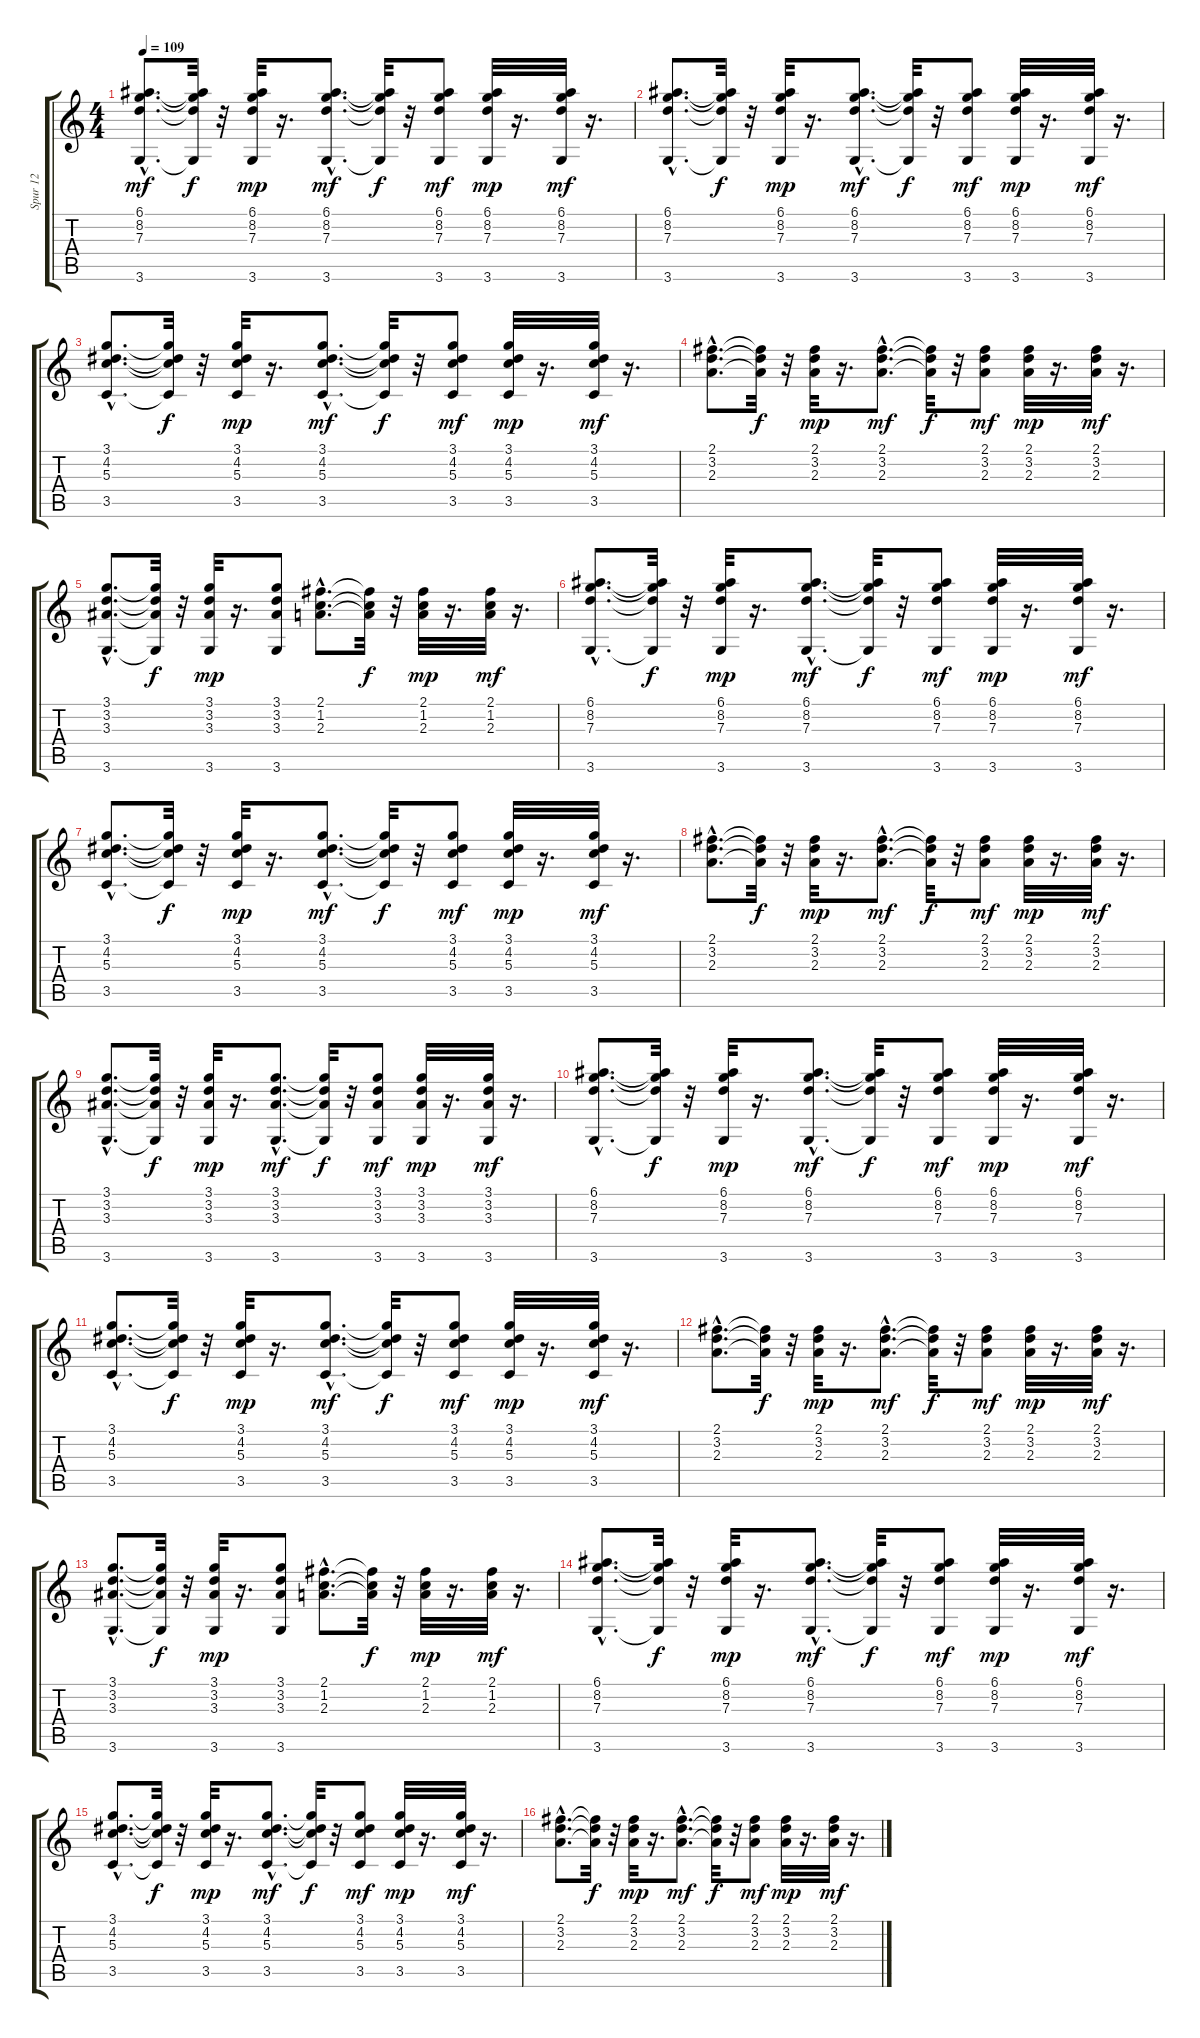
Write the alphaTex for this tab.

\track ("Spur 12" "Spur 12") {instrument acousticguitarnylon}
\staff {score tabs}
\tuning (E4 B3 G3 D3 A2 E2) {hide}
\ts (4 4)
\tempo 109
\clef g2
\ks c
(6.1{hac} 8.2{hac} 7.3{hac} 3.6{hac}).8{d dy mf} (6.1{t} 8.2{t} 7.3{t} 3.6{t}).32{dy f} r.32 (6.1 8.2 7.3 3.6).32{dy mp} r.16{d} (6.1{hac} 8.2{hac} 7.3{hac} 3.6{hac}).8{d dy mf} (6.1{t} 8.2{t} 7.3{t} 3.6{t}).32{dy f} r.32 (6.1 8.2 7.3 3.6).8{dy mf} (6.1 8.2 7.3 3.6).32{dy mp} r.16{d} (6.1 8.2 7.3 3.6).32{dy mf} r.16{d} |
(6.1{hac} 8.2{hac} 7.3{hac} 3.6{hac}).8{d} (6.1{t} 8.2{t} 7.3{t} 3.6{t}).32{dy f} r.32 (6.1 8.2 7.3 3.6).32{dy mp} r.16{d} (6.1{hac} 8.2{hac} 7.3{hac} 3.6{hac}).8{d dy mf} (6.1{t} 8.2{t} 7.3{t} 3.6{t}).32{dy f} r.32 (6.1 8.2 7.3 3.6).8{dy mf} (6.1 8.2 7.3 3.6).32{dy mp} r.16{d} (6.1 8.2 7.3 3.6).32{dy mf} r.16{d} |
(3.1{hac} 4.2{hac} 5.3{hac} 3.5{hac}).8{d} (3.1{t} 4.2{t} 5.3{t} 3.5{t}).32{dy f} r.32 (3.1 4.2 5.3 3.5).32{dy mp} r.16{d} (3.1{hac} 4.2{hac} 5.3{hac} 3.5{hac}).8{d dy mf} (3.1{t} 4.2{t} 5.3{t} 3.5{t}).32{dy f} r.32 (3.1 4.2 5.3 3.5).8{dy mf} (3.1 4.2 5.3 3.5).32{dy mp} r.16{d} (3.1 4.2 5.3 3.5).32{dy mf} r.16{d} |
(2.1{hac} 3.2{hac} 2.3{hac}).8{d} (2.1{t} 3.2{t} 2.3{t}).32{dy f} r.32 (2.1 3.2 2.3).32{dy mp} r.16{d} (2.1{hac} 3.2{hac} 2.3{hac}).8{d dy mf} (2.1{t} 3.2{t} 2.3{t}).32{dy f} r.32 (2.1 3.2 2.3).8{dy mf} (2.1 3.2 2.3).32{dy mp} r.16{d} (2.1 3.2 2.3).32{dy mf} r.16{d} |
(3.1{hac} 3.2{hac} 3.3{hac} 3.6{hac}).8{d} (3.1{t} 3.2{t} 3.3{t} 3.6{t}).32{dy f} r.32 (3.1 3.2 3.3 3.6).32{dy mp} r.16{d} (3.1 3.2 3.3 3.6).8 (2.1{hac} 1.2{hac} 2.3{hac}).8{d} (2.1{t} 1.2{t} 2.3{t}).32{dy f} r.32 (2.1 1.2 2.3).32{dy mp} r.16{d} (2.1 1.2 2.3).32{dy mf} r.16{d} |
(6.1{hac} 8.2{hac} 7.3{hac} 3.6{hac}).8{d} (6.1{t} 8.2{t} 7.3{t} 3.6{t}).32{dy f} r.32 (6.1 8.2 7.3 3.6).32{dy mp} r.16{d} (6.1{hac} 8.2{hac} 7.3{hac} 3.6{hac}).8{d dy mf} (6.1{t} 8.2{t} 7.3{t} 3.6{t}).32{dy f} r.32 (6.1 8.2 7.3 3.6).8{dy mf} (6.1 8.2 7.3 3.6).32{dy mp} r.16{d} (6.1 8.2 7.3 3.6).32{dy mf} r.16{d} |
(3.1{hac} 4.2{hac} 5.3{hac} 3.5{hac}).8{d} (3.1{t} 4.2{t} 5.3{t} 3.5{t}).32{dy f} r.32 (3.1 4.2 5.3 3.5).32{dy mp} r.16{d} (3.1{hac} 4.2{hac} 5.3{hac} 3.5{hac}).8{d dy mf} (3.1{t} 4.2{t} 5.3{t} 3.5{t}).32{dy f} r.32 (3.1 4.2 5.3 3.5).8{dy mf} (3.1 4.2 5.3 3.5).32{dy mp} r.16{d} (3.1 4.2 5.3 3.5).32{dy mf} r.16{d} |
(2.1{hac} 3.2{hac} 2.3{hac}).8{d} (2.1{t} 3.2{t} 2.3{t}).32{dy f} r.32 (2.1 3.2 2.3).32{dy mp} r.16{d} (2.1{hac} 3.2{hac} 2.3{hac}).8{d dy mf} (2.1{t} 3.2{t} 2.3{t}).32{dy f} r.32 (2.1 3.2 2.3).8{dy mf} (2.1 3.2 2.3).32{dy mp} r.16{d} (2.1 3.2 2.3).32{dy mf} r.16{d} |
(3.1{hac} 3.2{hac} 3.3{hac} 3.6{hac}).8{d} (3.1{t} 3.2{t} 3.3{t} 3.6{t}).32{dy f} r.32 (3.1 3.2 3.3 3.6).32{dy mp} r.16{d} (3.1{hac} 3.2{hac} 3.3{hac} 3.6{hac}).8{d dy mf} (3.1{t} 3.2{t} 3.3{t} 3.6{t}).32{dy f} r.32 (3.1 3.2 3.3 3.6).8{dy mf} (3.1 3.2 3.3 3.6).32{dy mp} r.16{d} (3.1 3.2 3.3 3.6).32{dy mf} r.16{d} |
(6.1{hac} 8.2{hac} 7.3{hac} 3.6{hac}).8{d} (6.1{t} 8.2{t} 7.3{t} 3.6{t}).32{dy f} r.32 (6.1 8.2 7.3 3.6).32{dy mp} r.16{d} (6.1{hac} 8.2{hac} 7.3{hac} 3.6{hac}).8{d dy mf} (6.1{t} 8.2{t} 7.3{t} 3.6{t}).32{dy f} r.32 (6.1 8.2 7.3 3.6).8{dy mf} (6.1 8.2 7.3 3.6).32{dy mp} r.16{d} (6.1 8.2 7.3 3.6).32{dy mf} r.16{d} |
(3.1{hac} 4.2{hac} 5.3{hac} 3.5{hac}).8{d} (3.1{t} 4.2{t} 5.3{t} 3.5{t}).32{dy f} r.32 (3.1 4.2 5.3 3.5).32{dy mp} r.16{d} (3.1{hac} 4.2{hac} 5.3{hac} 3.5{hac}).8{d dy mf} (3.1{t} 4.2{t} 5.3{t} 3.5{t}).32{dy f} r.32 (3.1 4.2 5.3 3.5).8{dy mf} (3.1 4.2 5.3 3.5).32{dy mp} r.16{d} (3.1 4.2 5.3 3.5).32{dy mf} r.16{d} |
(2.1{hac} 3.2{hac} 2.3{hac}).8{d} (2.1{t} 3.2{t} 2.3{t}).32{dy f} r.32 (2.1 3.2 2.3).32{dy mp} r.16{d} (2.1{hac} 3.2{hac} 2.3{hac}).8{d dy mf} (2.1{t} 3.2{t} 2.3{t}).32{dy f} r.32 (2.1 3.2 2.3).8{dy mf} (2.1 3.2 2.3).32{dy mp} r.16{d} (2.1 3.2 2.3).32{dy mf} r.16{d} |
(3.1{hac} 3.2{hac} 3.3{hac} 3.6{hac}).8{d} (3.1{t} 3.2{t} 3.3{t} 3.6{t}).32{dy f} r.32 (3.1 3.2 3.3 3.6).32{dy mp} r.16{d} (3.1 3.2 3.3 3.6).8 (2.1{hac} 1.2{hac} 2.3{hac}).8{d} (2.1{t} 1.2{t} 2.3{t}).32{dy f} r.32 (2.1 1.2 2.3).32{dy mp} r.16{d} (2.1 1.2 2.3).32{dy mf} r.16{d} |
(6.1{hac} 8.2{hac} 7.3{hac} 3.6{hac}).8{d} (6.1{t} 8.2{t} 7.3{t} 3.6{t}).32{dy f} r.32 (6.1 8.2 7.3 3.6).32{dy mp} r.16{d} (6.1{hac} 8.2{hac} 7.3{hac} 3.6{hac}).8{d dy mf} (6.1{t} 8.2{t} 7.3{t} 3.6{t}).32{dy f} r.32 (6.1 8.2 7.3 3.6).8{dy mf} (6.1 8.2 7.3 3.6).32{dy mp} r.16{d} (6.1 8.2 7.3 3.6).32{dy mf} r.16{d} |
(3.1{hac} 4.2{hac} 5.3{hac} 3.5{hac}).8{d} (3.1{t} 4.2{t} 5.3{t} 3.5{t}).32{dy f} r.32 (3.1 4.2 5.3 3.5).32{dy mp} r.16{d} (3.1{hac} 4.2{hac} 5.3{hac} 3.5{hac}).8{d dy mf} (3.1{t} 4.2{t} 5.3{t} 3.5{t}).32{dy f} r.32 (3.1 4.2 5.3 3.5).8{dy mf} (3.1 4.2 5.3 3.5).32{dy mp} r.16{d} (3.1 4.2 5.3 3.5).32{dy mf} r.16{d} |
(2.1{hac} 3.2{hac} 2.3{hac}).8{d} (2.1{t} 3.2{t} 2.3{t}).32{dy f} r.32 (2.1 3.2 2.3).32{dy mp} r.16{d} (2.1{hac} 3.2{hac} 2.3{hac}).8{d dy mf} (2.1{t} 3.2{t} 2.3{t}).32{dy f} r.32 (2.1 3.2 2.3).8{dy mf} (2.1 3.2 2.3).32{dy mp} r.16{d} (2.1 3.2 2.3).32{dy mf} r.16{d}
